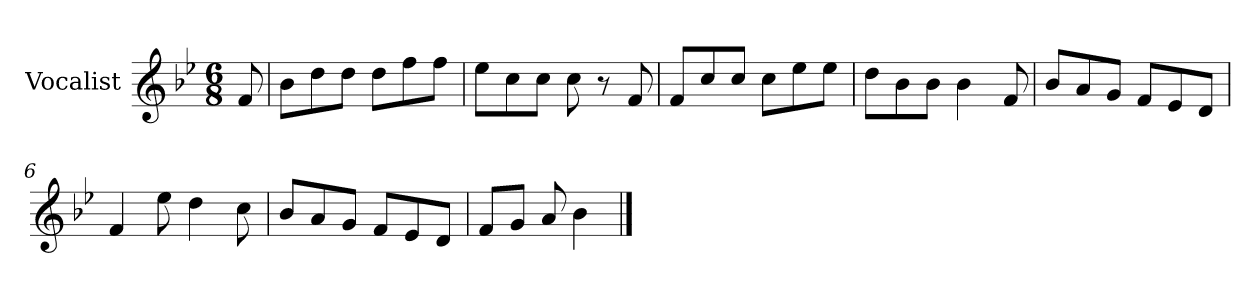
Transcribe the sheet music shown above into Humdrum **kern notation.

**kern
*part1
*staff1
*I"Vocalist
*k[b-e-]
*B-:
*M6/8
=
8f
=1
8b-L
8dd
8ddJ
8ddL
8ff
8ffJ
=2
8ee-L
8cc
8ccJ
8cc
8r
8f
=3
8fL
8cc
8ccJ
8ccL
8ee-
8ee-J
=4
8ddL
8b-
8b-J
4b-
8f
=5
8b-L
8a
8gJ
8fL
8e-
8dJ
=6
4f
8ee-
4dd
8cc
=7
8b-L
8a
8gJ
8fL
8e-
8dJ
=8
8fL
8gJ
8a
4b-
==
*-
